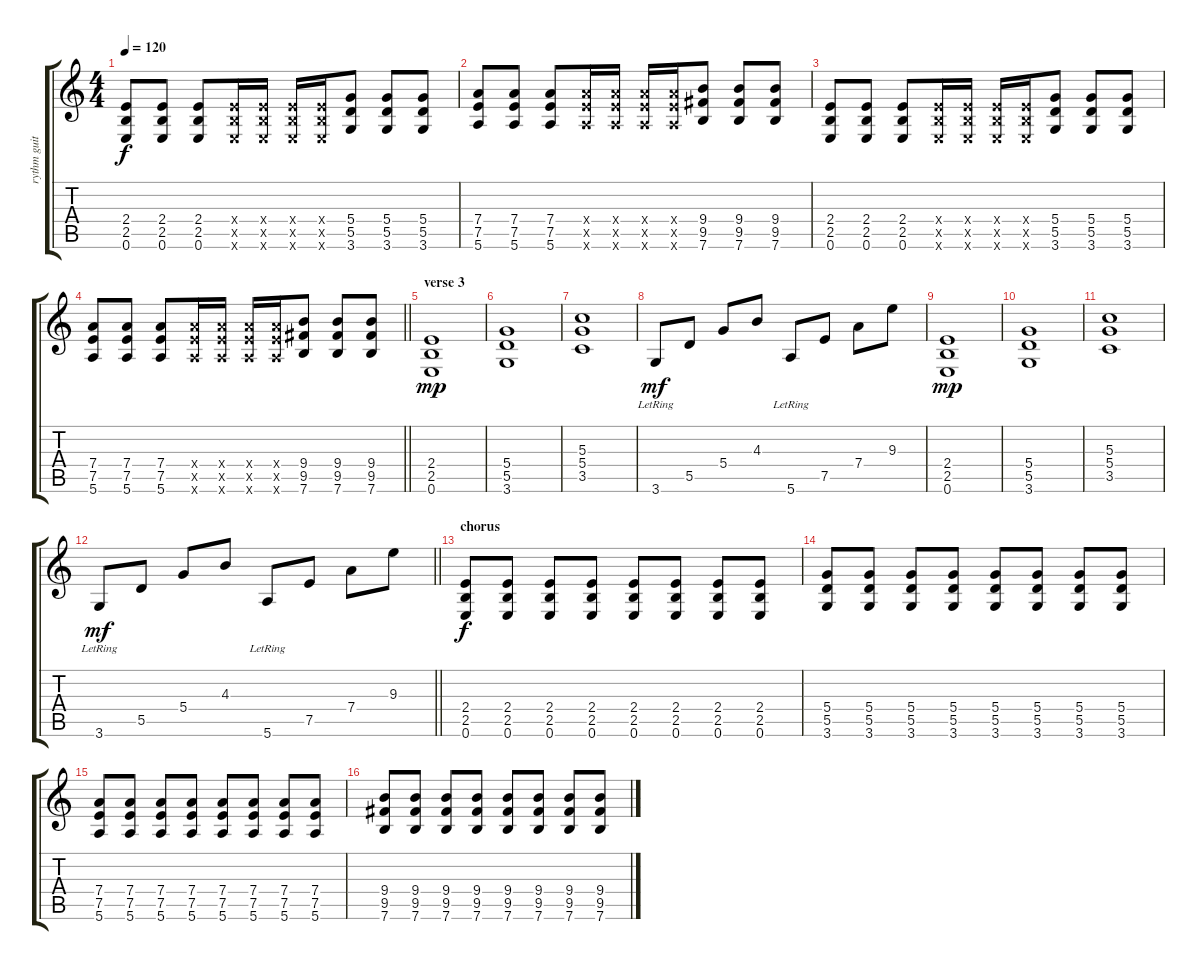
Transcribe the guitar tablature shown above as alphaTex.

\track ("rythm guitar" "rythm guit") {instrument distortionguitar}
\staff {score tabs}
\tuning (E4 B3 G3 D3 A2 E2) {hide}
\ts (4 4)
\tempo 120
\clef g2
\ks c
(2.4 2.5 0.6).8{dy f} (2.4 2.5 0.6).8 (2.4 2.5 0.6).8 (2.4{x} 2.5{x} 0.6{x}).16 (2.4{x} 2.5{x} 0.6{x}).16 (2.4{x} 2.5{x} 0.6{x}).16 (2.4{x} 2.5{x} 0.6{x}).16 (5.4 5.5 3.6).8 (5.4 5.5 3.6).8 (5.4 5.5 3.6).8 |
(7.4 7.5 5.6).8 (7.4 7.5 5.6).8 (7.4 7.5 5.6).8 (7.4{x} 7.5{x} 5.6{x}).16 (7.4{x} 7.5{x} 5.6{x}).16 (7.4{x} 7.5{x} 5.6{x}).16 (7.4{x} 7.5{x} 5.6{x}).16 (9.4 9.5 7.6).8 (9.4 9.5 7.6).8 (9.4 9.5 7.6).8 |
(2.4 2.5 0.6).8 (2.4 2.5 0.6).8 (2.4 2.5 0.6).8 (2.4{x} 2.5{x} 0.6{x}).16 (2.4{x} 2.5{x} 0.6{x}).16 (2.4{x} 2.5{x} 0.6{x}).16 (2.4{x} 2.5{x} 0.6{x}).16 (5.4 5.5 3.6).8 (5.4 5.5 3.6).8 (5.4 5.5 3.6).8 |
\barLineRight lightlight
(7.4 7.5 5.6).8 (7.4 7.5 5.6).8 (7.4 7.5 5.6).8 (7.4{x} 7.5{x} 5.6{x}).16 (7.4{x} 7.5{x} 5.6{x}).16 (7.4{x} 7.5{x} 5.6{x}).16 (7.4{x} 7.5{x} 5.6{x}).16 (9.4 9.5 7.6).8 (9.4 9.5 7.6).8 (9.4 9.5 7.6).8 |
\section ("" "verse 3")
(2.4 2.5 0.6).1{dy mp} |
(5.4 5.5 3.6).1 |
(5.3 5.4 3.5).1 |
3.6{lr}.8{dy mf} 5.5.8 5.4.8 4.3.8 5.6{lr}.8 7.5.8 7.4.8 9.3.8 |
(2.4 2.5 0.6).1{dy mp} |
(5.4 5.5 3.6).1 |
(5.3 5.4 3.5).1 |
\barLineRight lightlight
3.6{lr}.8{dy mf} 5.5.8 5.4.8 4.3.8 5.6{lr}.8 7.5.8 7.4.8 9.3.8 |
\section ("" "chorus")
(2.4 2.5 0.6).8{dy f} (2.4 2.5 0.6).8 (2.4 2.5 0.6).8 (2.4 2.5 0.6).8 (2.4 2.5 0.6).8 (2.4 2.5 0.6).8 (2.4 2.5 0.6).8 (2.4 2.5 0.6).8 |
(5.4 5.5 3.6).8 (5.4 5.5 3.6).8 (5.4 5.5 3.6).8 (5.4 5.5 3.6).8 (5.4 5.5 3.6).8 (5.4 5.5 3.6).8 (5.4 5.5 3.6).8 (5.4 5.5 3.6).8 |
(7.4 7.5 5.6).8 (7.4 7.5 5.6).8 (7.4 7.5 5.6).8 (7.4 7.5 5.6).8 (7.4 7.5 5.6).8 (7.4 7.5 5.6).8 (7.4 7.5 5.6).8 (7.4 7.5 5.6).8 |
(9.4 9.5 7.6).8 (9.4 9.5 7.6).8 (9.4 9.5 7.6).8 (9.4 9.5 7.6).8 (9.4 9.5 7.6).8 (9.4 9.5 7.6).8 (9.4 9.5 7.6).8 (9.4 9.5 7.6).8
